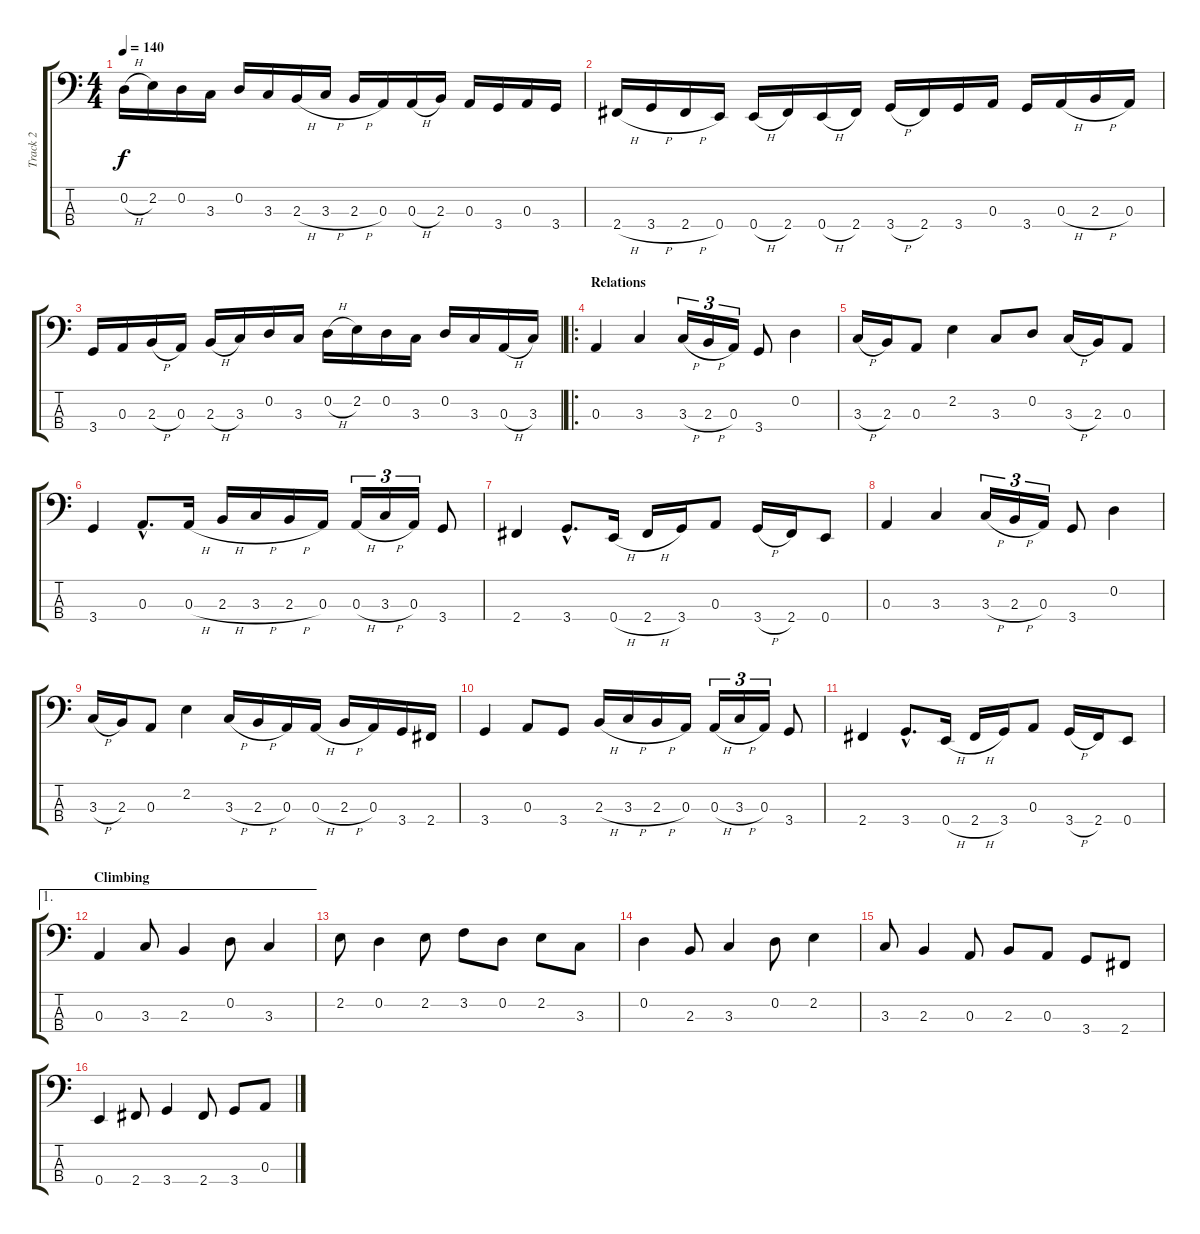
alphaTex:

\track ("Track 2" "Track 2") {instrument electricbassfinger}
\staff {score tabs}
\tuning (G2 D2 A1 E1) {hide}
\ts (4 4)
\tempo 140
\clef f4
\ks c
0.2{h}.16{dy f} 2.2.16 0.2.16 3.3.16 0.2.16 3.3.16 2.3{h}.16 3.3{h}.16 2.3{h}.16 0.3.16 0.3{h}.16 2.3.16 0.3.16 3.4.16 0.3.16 3.4.16 |
2.4{h}.16 3.4{h}.16 2.4{h}.16 0.4.16 0.4{h}.16 2.4.16 0.4{h}.16 2.4.16 3.4{h}.16 2.4.16 3.4.16 0.3.16 3.4.16 0.3{h}.16 2.3{h}.16 0.3.16 |
3.4.16 0.3.16 2.3{h}.16 0.3.16 2.3{h}.16 3.3.16 0.2.16 3.3.16 0.2{h}.16 2.2.16 0.2.16 3.3.16 0.2.16 3.3.16 0.3{h}.16 3.3.16 |
\ro
\section ("" "Relations")
0.3.4 3.3.4 3.3{h}.16{tu (3 2)} 2.3{h}.16{tu (3 2)} 0.3.16{tu (3 2)} 3.4.8 0.2.4 |
3.3{h}.16 2.3.16 0.3.8 2.2.4 3.3.8 0.2.8 3.3{h}.16 2.3.16 0.3.8 |
3.4.4 0.3{hac}.8{d} 0.3{h}.16 2.3{h}.16 3.3{h}.16 2.3{h}.16 0.3.16 0.3{h}.16{tu (3 2)} 3.3{h}.16{tu (3 2)} 0.3.16{tu (3 2)} 3.4.8 |
2.4.4 3.4{hac}.8{d} 0.4{h}.16 2.4{h}.16 3.4.16 0.3.8 3.4{h}.16 2.4.16 0.4.8 |
0.3.4 3.3.4 3.3{h}.16{tu (3 2)} 2.3{h}.16{tu (3 2)} 0.3.16{tu (3 2)} 3.4.8 0.2.4 |
3.3{h}.16 2.3.16 0.3.8 2.2.4 3.3{h}.16 2.3{h}.16 0.3.16 0.3{h}.16 2.3{h}.16 0.3.16 3.4.16 2.4.16 |
3.4.4 0.3.8 3.4.8 2.3{h}.16 3.3{h}.16 2.3{h}.16 0.3.16 0.3{h}.16{tu (3 2)} 3.3{h}.16{tu (3 2)} 0.3.16{tu (3 2)} 3.4.8 |
2.4.4 3.4{hac}.8{d} 0.4{h}.16 2.4{h}.16 3.4.16 0.3.8 3.4{h}.16 2.4.16 0.4.8 |
\ae 1
\section ("" "Climbing")
0.3.4 3.3.8 2.3.4 0.2.8 3.3.4 |
2.2.8 0.2.4 2.2.8 3.2.8 0.2.8 2.2.8 3.3.8 |
0.2.4 2.3.8 3.3.4 0.2.8 2.2.4 |
3.3.8 2.3.4 0.3.8 2.3.8 0.3.8 3.4.8 2.4.8 |
0.4.4 2.4.8 3.4.4 2.4.8 3.4.8 0.3.8
